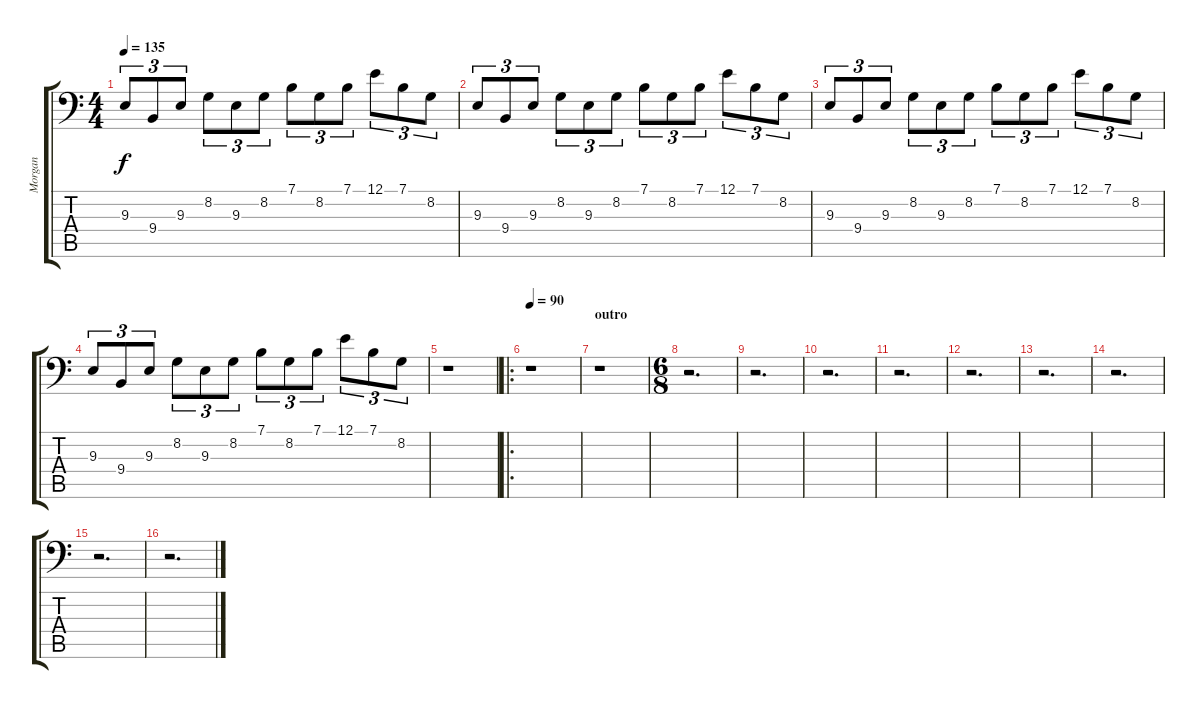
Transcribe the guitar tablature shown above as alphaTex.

\track ("Morgan" "Morgan") {instrument lead2sawtooth}
\staff {score tabs}
\tuning (E3 B2 G2 D2 A1 E1) {hide}
\ts (4 4)
\tempo 135
\clef f4
\ks c
9.3.8{tu (3 2) dy f} 9.4.8{tu (3 2)} 9.3.8{tu (3 2)} 8.2.8{tu (3 2)} 9.3.8{tu (3 2)} 8.2.8{tu (3 2)} 7.1.8{tu (3 2)} 8.2.8{tu (3 2)} 7.1.8{tu (3 2)} 12.1.8{tu (3 2)} 7.1.8{tu (3 2)} 8.2.8{tu (3 2)} |
9.3.8{tu (3 2)} 9.4.8{tu (3 2)} 9.3.8{tu (3 2)} 8.2.8{tu (3 2)} 9.3.8{tu (3 2)} 8.2.8{tu (3 2)} 7.1.8{tu (3 2)} 8.2.8{tu (3 2)} 7.1.8{tu (3 2)} 12.1.8{tu (3 2)} 7.1.8{tu (3 2)} 8.2.8{tu (3 2)} |
9.3.8{tu (3 2)} 9.4.8{tu (3 2)} 9.3.8{tu (3 2)} 8.2.8{tu (3 2)} 9.3.8{tu (3 2)} 8.2.8{tu (3 2)} 7.1.8{tu (3 2)} 8.2.8{tu (3 2)} 7.1.8{tu (3 2)} 12.1.8{tu (3 2)} 7.1.8{tu (3 2)} 8.2.8{tu (3 2)} |
9.3.8{tu (3 2)} 9.4.8{tu (3 2)} 9.3.8{tu (3 2)} 8.2.8{tu (3 2)} 9.3.8{tu (3 2)} 8.2.8{tu (3 2)} 7.1.8{tu (3 2)} 8.2.8{tu (3 2)} 7.1.8{tu (3 2)} 12.1.8{tu (3 2)} 7.1.8{tu (3 2)} 8.2.8{tu (3 2)} |
r.1 |
\ro
\tempo 90
r.1 |
\section ("" "outro")
r.1 |
\ts (6 8)
r.2{d} |
r.2{d} |
r.2{d} |
r.2{d} |
r.2{d} |
r.2{d} |
r.2{d} |
r.2{d} |
r.2{d}
